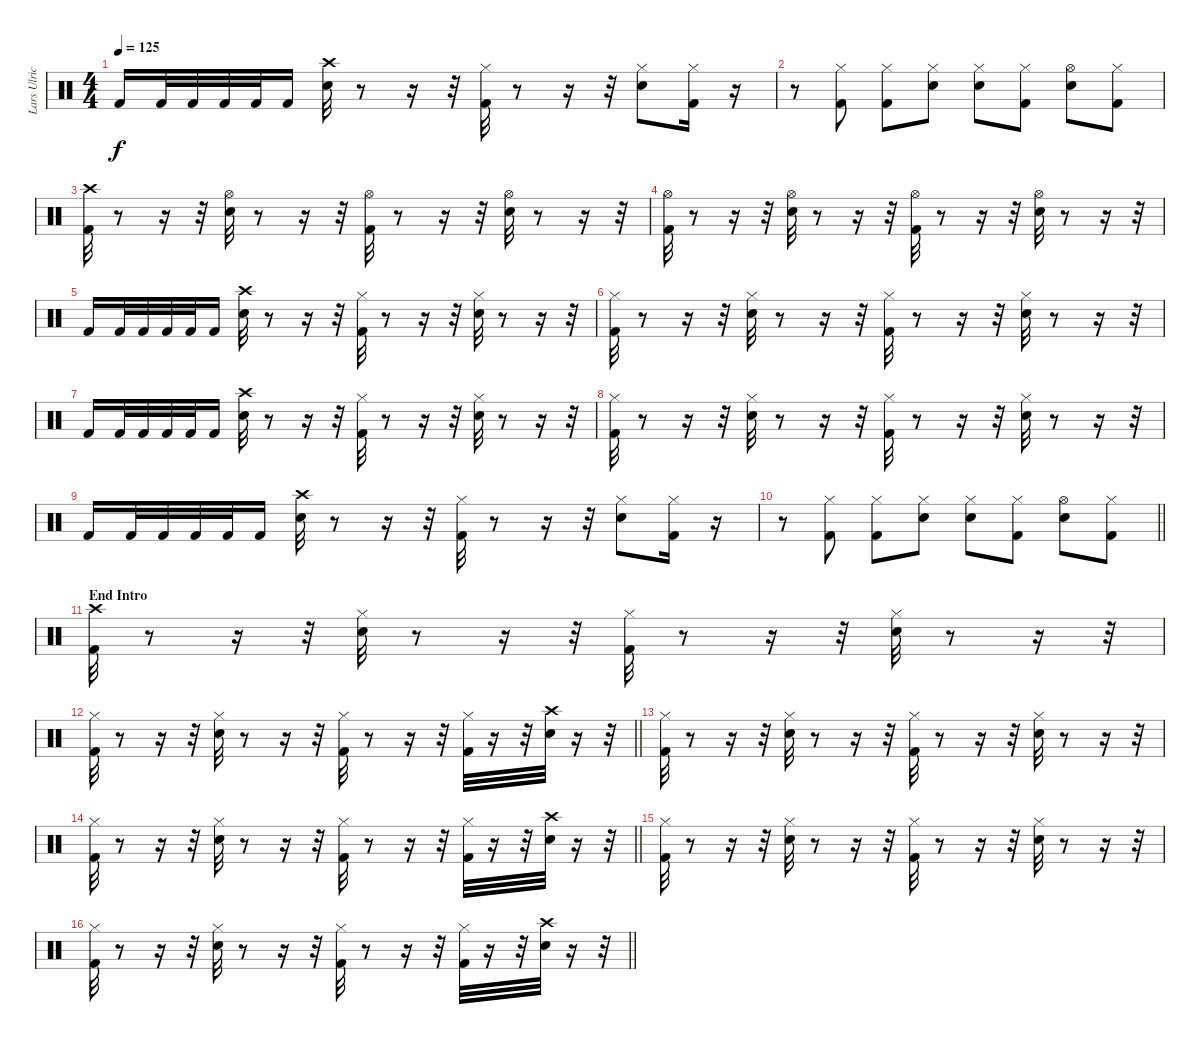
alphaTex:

\track ("Lars Ulrich (Drums)" "Lars Ulric") {instrument percussion}
\staff {score}
\articulation defaults
\ts (4 4)
\tempo 125
\clef neutral
\ks c "Kick (hit) 2".16{dy f} "Kick (hit) 2".32 "Kick (hit) 2".32 "Kick (hit) 2".32 "Kick (hit) 2".32 "Kick (hit) 2".16
("Snare (hit) 2" "Crash high (hit)").32 r.8 r.16 r.32 ("Kick (hit) 2" "Hi-Hat (closed)").32 r.8 r.16 r.32 ("Snare (hit) 2" "Hi-Hat (closed)").8 ("Kick (hit) 2" "Hi-Hat (closed)").16 r.16 |
r.8 ("Kick (hit) 2" "Hi-Hat (closed)").8 ("Kick (hit) 2" "Hi-Hat (closed)").8 ("Snare (hit) 2" "Hi-Hat (closed)").8 ("Snare (hit) 2" "Hi-Hat (closed)").8 ("Kick (hit) 2" "Hi-Hat (closed)").8 ("Snare (hit) 2" "Hi-Hat (open)").8 ("Kick (hit) 2" "Hi-Hat (closed)").8 |
("Kick (hit) 2" "Crash high (hit)").32 r.8 r.16 r.32 ("Hi-Hat (open)" "Snare (hit) 2").32 r.8 r.16 r.32 ("Kick (hit) 2" "Hi-Hat (open)").32 r.8 r.16 r.32 ("Snare (hit) 2" "Hi-Hat (open)").32 r.8 r.16 r.32 |
("Kick (hit) 2" "Hi-Hat (open)").32 r.8 r.16 r.32 ("Snare (hit) 2" "Hi-Hat (open)").32 r.8 r.16 r.32 ("Kick (hit) 2" "Hi-Hat (open)").32 r.8 r.16 r.32 ("Snare (hit) 2" "Hi-Hat (open)").32 r.8 r.16 r.32 |
"Kick (hit) 2".16 "Kick (hit) 2".32 "Kick (hit) 2".32 "Kick (hit) 2".32 "Kick (hit) 2".32 "Kick (hit) 2".16 ("Snare (hit) 2" "Crash high (hit)").32 r.8 r.16 r.32 ("Kick (hit) 2" "Hi-Hat (closed)").32 r.8 r.16 r.32 ("Snare (hit) 2" "Hi-Hat (closed)").32 r.8 r.16 r.32 |
("Kick (hit) 2" "Hi-Hat (closed)").32 r.8 r.16 r.32 ("Snare (hit) 2" "Hi-Hat (closed)").32 r.8 r.16 r.32 ("Kick (hit) 2" "Hi-Hat (closed)").32 r.8 r.16 r.32 ("Snare (hit) 2" "Hi-Hat (closed)").32 r.8 r.16 r.32 |
"Kick (hit) 2".16 "Kick (hit) 2".32 "Kick (hit) 2".32 "Kick (hit) 2".32 "Kick (hit) 2".32 "Kick (hit) 2".16 ("Snare (hit) 2" "Crash high (hit)").32 r.8 r.16 r.32 ("Kick (hit) 2" "Hi-Hat (closed)").32 r.8 r.16 r.32 ("Snare (hit) 2" "Hi-Hat (closed)").32 r.8 r.16 r.32 |
("Kick (hit) 2" "Hi-Hat (closed)").32 r.8 r.16 r.32 ("Snare (hit) 2" "Hi-Hat (closed)").32 r.8 r.16 r.32 ("Kick (hit) 2" "Hi-Hat (closed)").32 r.8 r.16 r.32 ("Snare (hit) 2" "Hi-Hat (closed)").32 r.8 r.16 r.32 |
"Kick (hit) 2".16 "Kick (hit) 2".32 "Kick (hit) 2".32 "Kick (hit) 2".32 "Kick (hit) 2".32 "Kick (hit) 2".16 ("Snare (hit) 2" "Crash high (hit)").32 r.8 r.16 r.32 ("Kick (hit) 2" "Hi-Hat (closed)").32 r.8 r.16 r.32 ("Snare (hit) 2" "Hi-Hat (closed)").8 ("Kick (hit) 2" "Hi-Hat (closed)").16 r.16 |
\barLineRight lightlight
r.8 ("Kick (hit) 2" "Hi-Hat (closed)").8 ("Kick (hit) 2" "Hi-Hat (closed)").8 ("Snare (hit) 2" "Hi-Hat (closed)").8 ("Snare (hit) 2" "Hi-Hat (closed)").8 ("Kick (hit) 2" "Hi-Hat (closed)").8 ("Snare (hit) 2" "Hi-Hat (open)").8 ("Kick (hit) 2" "Hi-Hat (closed)").8 |
\section ("" "End Intro")
("Crash high (hit)" "Kick (hit) 2").32 r.8 r.16 r.32 ("Hi-Hat (closed)" "Snare (hit) 2").32 r.8 r.16 r.32 ("Hi-Hat (closed)" "Kick (hit) 2").32 r.8 r.16 r.32 ("Hi-Hat (closed)" "Snare (hit) 2").32 r.8 r.16 r.32 |
\barLineRight lightlight
("Kick (hit) 2" "Hi-Hat (closed)").32 r.8 r.16 r.32 ("Snare (hit) 2" "Hi-Hat (closed)").32 r.8 r.16 r.32 ("Kick (hit) 2" "Hi-Hat (closed)").32 r.8 r.16 r.32 ("Kick (hit) 2" "Hi-Hat (closed)").32 r.16 r.32 ("Snare (hit) 2" "Crash high (hit)").32 r.16 r.32 |
("Hi-Hat (closed)" "Kick (hit) 2").32 r.8 r.16 r.32 ("Hi-Hat (closed)" "Snare (hit) 2").32 r.8 r.16 r.32 ("Hi-Hat (closed)" "Kick (hit) 2").32 r.8 r.16 r.32 ("Hi-Hat (closed)" "Snare (hit) 2").32 r.8 r.16 r.32 |
\barLineRight lightlight
("Kick (hit) 2" "Hi-Hat (closed)").32 r.8 r.16 r.32 ("Snare (hit) 2" "Hi-Hat (closed)").32 r.8 r.16 r.32 ("Kick (hit) 2" "Hi-Hat (closed)").32 r.8 r.16 r.32 ("Kick (hit) 2" "Hi-Hat (closed)").32 r.16 r.32 ("Snare (hit) 2" "Crash high (hit)").32 r.16 r.32 |
("Hi-Hat (closed)" "Kick (hit) 2").32 r.8 r.16 r.32 ("Hi-Hat (closed)" "Snare (hit) 2").32 r.8 r.16 r.32 ("Hi-Hat (closed)" "Kick (hit) 2").32 r.8 r.16 r.32 ("Hi-Hat (closed)" "Snare (hit) 2").32 r.8 r.16 r.32 |
\barLineRight lightlight
("Kick (hit) 2" "Hi-Hat (closed)").32 r.8 r.16 r.32 ("Snare (hit) 2" "Hi-Hat (closed)").32 r.8 r.16 r.32 ("Kick (hit) 2" "Hi-Hat (closed)").32 r.8 r.16 r.32 ("Kick (hit) 2" "Hi-Hat (closed)").32 r.16 r.32 ("Snare (hit) 2" "Crash high (hit)").32 r.16 r.32
